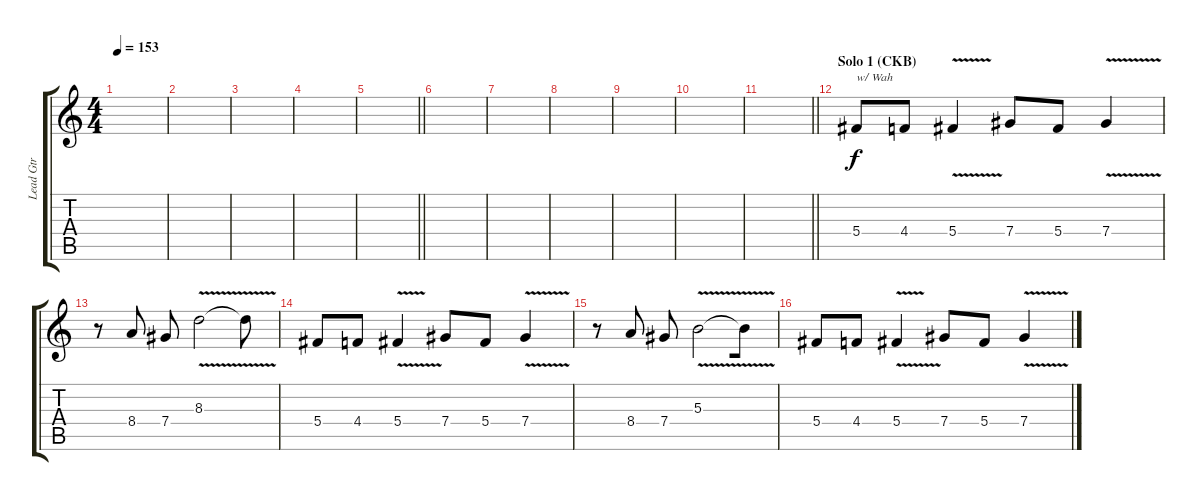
\track ("Lead Gtr" "Lead Gtr") {instrument distortionguitar}
\staff {score tabs}
\tuning (Eb4 Bb3 Gb3 Db3 Ab2 Db2) {hide}
\ts (4 4)
\tempo 153
\clef g2
\ks c
|
|
|
|
\barLineRight lightlight
|
|
|
|
|
|
\barLineRight lightlight
|
\section ("" "Solo 1 (CKB)")
5.4.8{txt "w/ Wah " beam merge} 4.4.8{beam merge} 5.4{v}.4 7.4.8 5.4.8 7.4{v}.4 |
r.8 8.4.8 7.4.8 8.3{v}.2 8.3{t}.8 |
5.4.8{beam merge} 4.4.8{beam merge} 5.4{v}.4 7.4.8 5.4.8 7.4{v}.4 |
r.8 8.4.8 7.4.8 5.3{v}.2{beam merge} 5.3{t}.8 |
5.4.8{beam merge} 4.4.8{beam merge} 5.4{v}.4 7.4.8 5.4.8 7.4{v}.4
